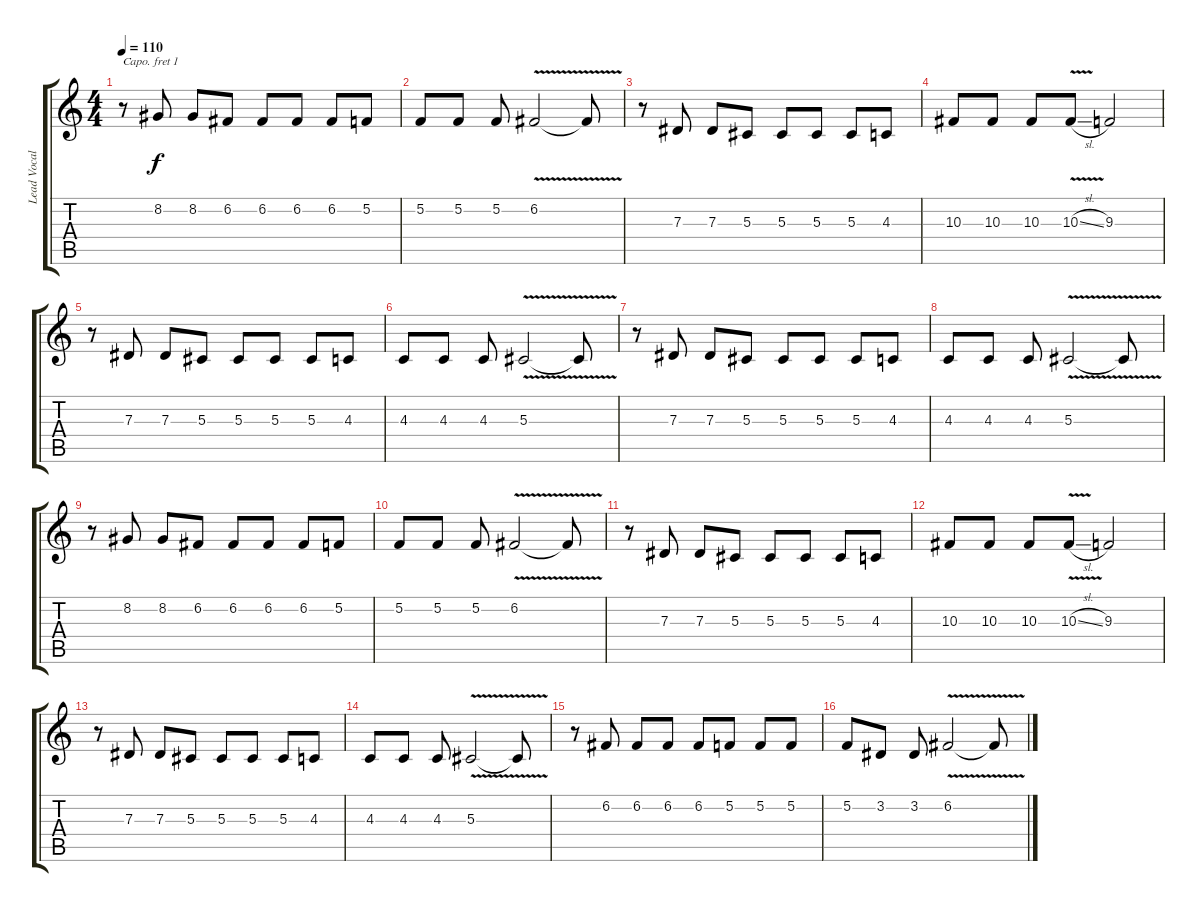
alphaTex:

\track ("Lead Vocals" "Lead Vocal") {instrument lead6voice}
\staff {score tabs}
\capo 1
\tuning (E4 B3 G3 D3 A2 E2) {hide}
\ts (4 4)
\tempo 110
\clef g2
\ks c
r.8{dy f} 8.2.8 8.2.8 6.2.8 6.2.8 6.2.8 6.2.8 5.2.8 |
5.2.8 5.2.8 5.2.8 6.2{v}.2 6.2{t}.8 |
r.8 7.3.8 7.3.8 5.3.8 5.3.8 5.3.8 5.3.8 4.3.8 |
10.3.8 10.3.8 10.3.8 10.3{v sl}.8 9.3.2 |
r.8 7.3.8 7.3.8 5.3.8 5.3.8 5.3.8 5.3.8 4.3.8 |
4.3.8 4.3.8 4.3.8 5.3{v}.2 5.3{t}.8 |
r.8 7.3.8 7.3.8 5.3.8 5.3.8 5.3.8 5.3.8 4.3.8 |
4.3.8 4.3.8 4.3.8 5.3{v}.2 5.3{t}.8 |
r.8 8.2.8 8.2.8 6.2.8 6.2.8 6.2.8 6.2.8 5.2.8 |
5.2.8 5.2.8 5.2.8 6.2{v}.2 6.2{t}.8 |
r.8 7.3.8 7.3.8 5.3.8 5.3.8 5.3.8 5.3.8 4.3.8 |
10.3.8 10.3.8 10.3.8 10.3{v sl}.8 9.3.2 |
r.8 7.3.8 7.3.8 5.3.8 5.3.8 5.3.8 5.3.8 4.3.8 |
4.3.8 4.3.8 4.3.8 5.3{v}.2 5.3{t}.8 |
r.8 6.2.8 6.2.8 6.2.8 6.2.8 5.2.8 5.2.8 5.2.8 |
5.2.8 3.2.8 3.2.8 6.2{v}.2 6.2{t}.8
